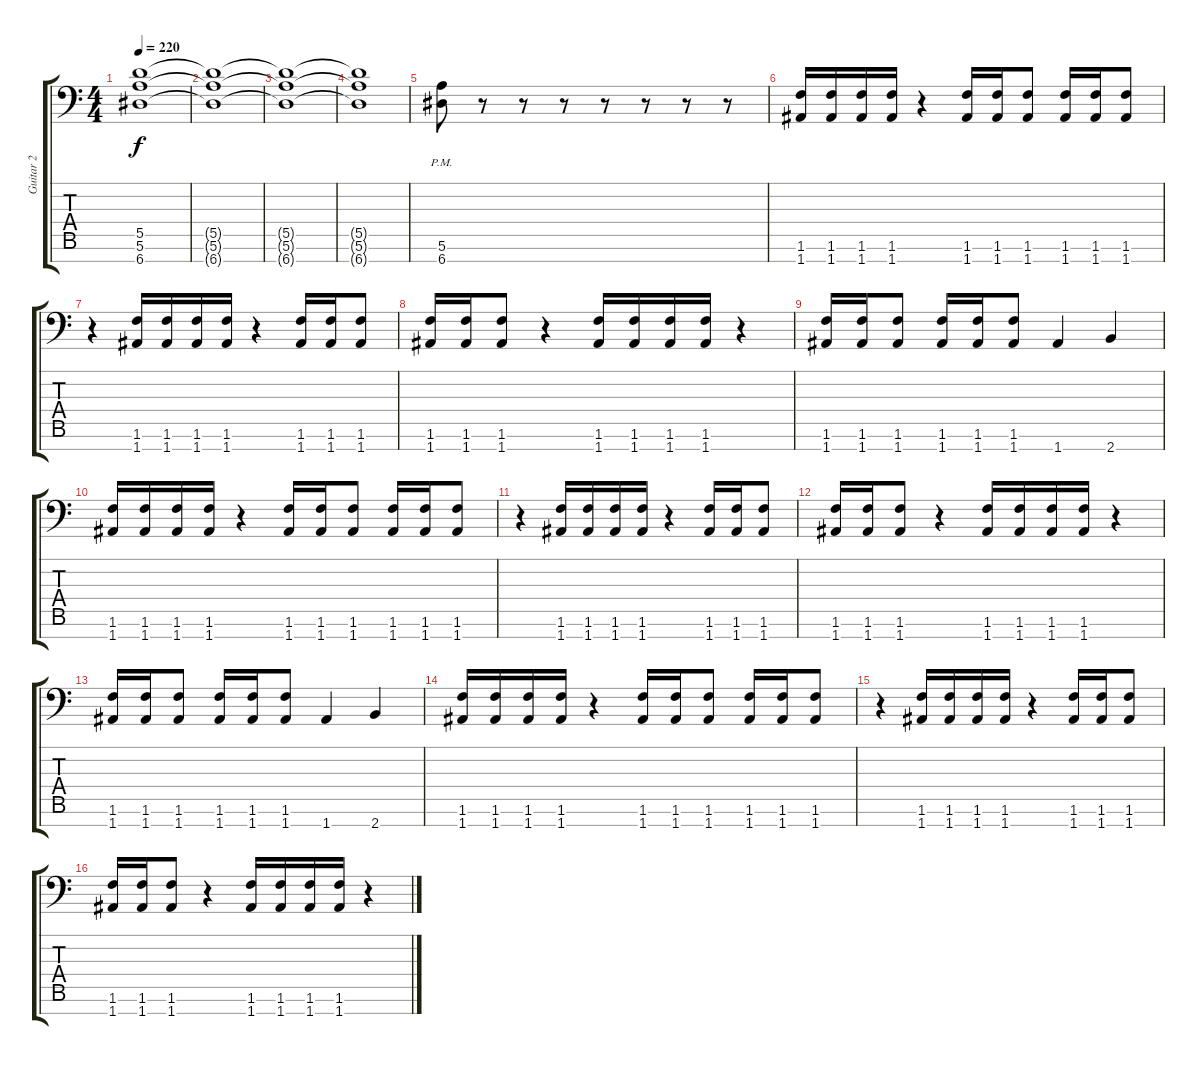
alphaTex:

\track ("Guitar 2" "Guitar 2") {instrument distortionguitar}
\staff {score tabs}
\tuning (E4 B3 Gb3 D3 A2 E2 A1) {hide}
\ts (4 4)
\tempo 220
\clef f4
\ks c
(5.5 5.6 6.7).1{dy f instrument distortionguitar} |
(5.5{t} 5.6{t} 6.7{t}).1 |
(5.5{t} 5.6{t} 6.7{t}).1 |
(5.5{t} 5.6{t} 6.7{t}).1 |
(5.6{pm} 6.7).8 r.8 r.8 r.8 r.8 r.8 r.8 r.8 |
(1.6 1.7).16 (1.6 1.7).16 (1.6 1.7).16 (1.6 1.7).16 r.4 (1.6 1.7).16 (1.6 1.7).16 (1.6 1.7).8 (1.6 1.7).16 (1.6 1.7).16 (1.6 1.7).8 |
r.4 (1.6 1.7).16 (1.6 1.7).16 (1.6 1.7).16 (1.6 1.7).16 r.4 (1.6 1.7).16 (1.6 1.7).16 (1.6 1.7).8 |
(1.6 1.7).16 (1.6 1.7).16 (1.6 1.7).8 r.4 (1.6 1.7).16 (1.6 1.7).16 (1.6 1.7).16 (1.6 1.7).16 r.4 |
(1.6 1.7).16 (1.6 1.7).16 (1.6 1.7).8 (1.6 1.7).16 (1.6 1.7).16 (1.6 1.7).8 1.7.4 2.7.4 |
(1.6 1.7).16 (1.6 1.7).16 (1.6 1.7).16 (1.6 1.7).16 r.4 (1.6 1.7).16 (1.6 1.7).16 (1.6 1.7).8 (1.6 1.7).16 (1.6 1.7).16 (1.6 1.7).8 |
r.4 (1.6 1.7).16 (1.6 1.7).16 (1.6 1.7).16 (1.6 1.7).16 r.4 (1.6 1.7).16 (1.6 1.7).16 (1.6 1.7).8 |
(1.6 1.7).16 (1.6 1.7).16 (1.6 1.7).8 r.4 (1.6 1.7).16 (1.6 1.7).16 (1.6 1.7).16 (1.6 1.7).16 r.4 |
(1.6 1.7).16 (1.6 1.7).16 (1.6 1.7).8 (1.6 1.7).16 (1.6 1.7).16 (1.6 1.7).8 1.7.4 2.7.4 |
(1.6 1.7).16 (1.6 1.7).16 (1.6 1.7).16 (1.6 1.7).16 r.4 (1.6 1.7).16 (1.6 1.7).16 (1.6 1.7).8 (1.6 1.7).16 (1.6 1.7).16 (1.6 1.7).8 |
r.4 (1.6 1.7).16 (1.6 1.7).16 (1.6 1.7).16 (1.6 1.7).16 r.4 (1.6 1.7).16 (1.6 1.7).16 (1.6 1.7).8 |
(1.6 1.7).16 (1.6 1.7).16 (1.6 1.7).8 r.4 (1.6 1.7).16 (1.6 1.7).16 (1.6 1.7).16 (1.6 1.7).16 r.4
